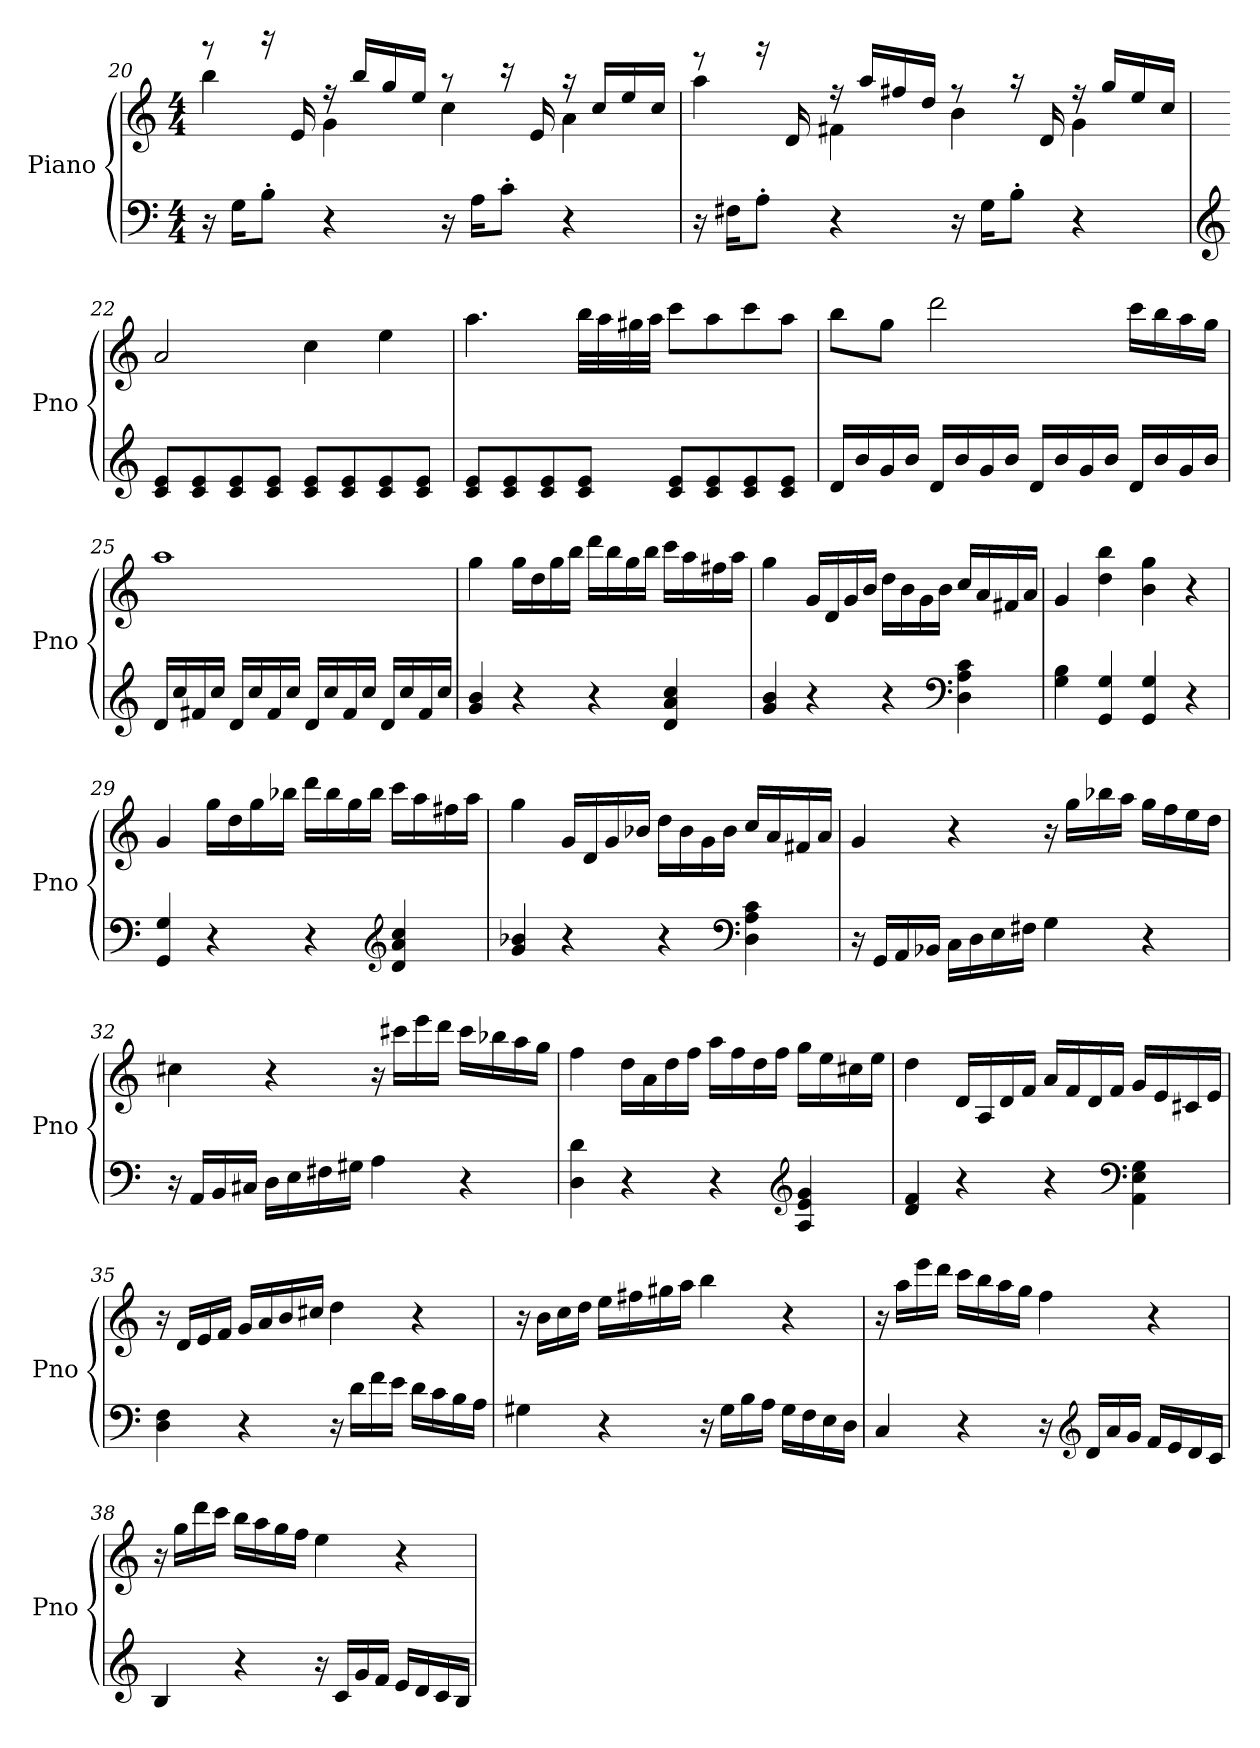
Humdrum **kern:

**kern	**kern
*part2	*part1
*staff2	*staff1
*I"Piano	*I"Piano
*I'Pno	*I'Pno
!!LO:LB:g=z
*clefF4	*clefG2
*k[]	*k[]
*M4/4	*M4/4
=20	=20
*	*^
16r	8r	4bb\
16G\KL	.	.
8B'\J	16r	.
.	16e/	.
4r	16r	4g\
.	16bb/LL	.
.	16gg/	.
.	16ee/JJ	.
16r	8r	4cc\
16A\KL	.	.
8c'\J	16r	.
.	16e/	.
4r	16r	4a\
.	16cc/LL	.
.	16ee/	.
.	16cc/JJ	.
=21	=21	=21
16r	8r	4aa\
16F#X\KL	.	.
8A'\J	16r	.
.	16d/	.
4r	16r	4f#X\
.	16aa/LL	.
.	16ff#X/	.
.	16dd/JJ	.
16r	8r	4b\
16G\KL	.	.
8B'\J	16r	.
.	16d/	.
4r	16r	4g\
.	16gg/LL	.
.	16ee/	.
.	16cc/JJ	.
*	*v	*v
=22	=22
*clefG2	*
8c/ 8e/L	2a/
8c/ 8e/	.
8c/ 8e/	.
8c/ 8e/J	.
8c/ 8e/L	4cc\
8c/ 8e/	.
8c/ 8e/	4ee\
8c/ 8e/J	.
!!LO:LB:g=z
=23	=23
8c/ 8e/L	4.aa\
8c/ 8e/	.
8c/ 8e/	.
8c/ 8e/J	32bb\LLL
.	32aa\
.	32gg#X\
.	32aa\JJJ
8c/ 8e/L	8ccc\L
8c/ 8e/	8aa\
8c/ 8e/	8ccc\
8c/ 8e/J	8aa\J
=24	=24
16d/LL	8bb\L
16b/	.
16g/	8gg\J
16b/JJ	.
16d/LL	2ddd\
16b/	.
16g/	.
16b/JJ	.
16d/LL	.
16b/	.
16g/	.
16b/JJ	.
16d/LL	16ccc\LL
16b/	16bb\
16g/	16aa\
16b/JJ	16gg\JJ
=25	=25
16d/LL	1aa
16cc/	.
16f#X/	.
16cc/JJ	.
16d/LL	.
16cc/	.
16f#/	.
16cc/JJ	.
16d/LL	.
16cc/	.
16f#/	.
16cc/JJ	.
16d/LL	.
16cc/	.
16f#/	.
16cc/JJ	.
!!LO:LB:g=z
=26	=26
4g/ 4b/	4gg\
4r	16gg\LL
.	16dd\
.	16gg\
.	16bb\JJ
4r	16ddd\LL
.	16bb\
.	16gg\
.	16bb\JJ
4d/ 4a/ 4cc/	16ccc\LL
.	16aa\
.	16ff#X\
.	16aa\JJ
=27	=27
4g/ 4b/	4gg\
4r	16g/LL
.	16d/
.	16g/
.	16b/JJ
4r	16dd\LL
.	16b\
.	16g\
.	16b\JJ
*clefF4	*
4D\ 4A\ 4c\	16cc/LL
.	16a/
.	16f#X/
.	16a/JJ
=28	=28
4G\ 4B\	4g/
4GG/ 4G/	4dd\ 4bb\
4GG/ 4G/	4b\ 4gg\
4r	4r
!!LO:LB:g=z
=29	=29
4GG/ 4G/	4g/
4r	16gg\LL
.	16dd\
.	16gg\
.	16bb-X\JJ
4r	16ddd\LL
.	16bb-\
.	16gg\
.	16bb-\JJ
*clefG2	*
4d/ 4a/ 4cc/	16ccc\LL
.	16aa\
.	16ff#X\
.	16aa\JJ
=30	=30
4g/ 4b-X/	4gg\
4r	16g/LL
.	16d/
.	16g/
.	16b-X/JJ
4r	16dd\LL
.	16b-\
.	16g\
.	16b-\JJ
*clefF4	*
4D\ 4A\ 4c\	16cc/LL
.	16a/
.	16f#X/
.	16a/JJ
!!LO:LB:g=z
=31	=31
16r	4g/
16GG/LL	.
16AA/	.
16BB-X/JJ	.
16C\LL	4r
16D\	.
16E\	.
16F#X\JJ	.
4G\	16r
.	16gg\LL
.	16bb-X\
.	16aa\JJ
4r	16gg\LL
.	16ff\
.	16ee\
.	16dd\JJ
=32	=32
16r	4cc#X\
16AA/LL	.
16BB/	.
16C#X/JJ	.
16D\LL	4r
16E\	.
16F#X\	.
16G#X\JJ	.
4A\	16r
.	16ccc#X\LL
.	16eee\
.	16ddd\JJ
4r	16ccc#\LL
.	16bb-X\
.	16aa\
.	16gg\JJ
!!LO:PB:g=z
=33	=33
4D\ 4d\	4ff\
4r	16dd\LL
.	16a\
.	16dd\
.	16ff\JJ
4r	16aa\LL
.	16ff\
.	16dd\
.	16ff\JJ
*clefG2	*
4A/ 4e/ 4g/	16gg\LL
.	16ee\
.	16cc#X\
.	16ee\JJ
=34	=34
4d/ 4f/	4dd\
4r	16d/LL
.	16A/
.	16d/
.	16f/JJ
4r	16a/LL
.	16f/
.	16d/
.	16f/JJ
*clefF4	*
4AA\ 4E\ 4G\	16g/LL
.	16e/
.	16c#X/
.	16e/JJ
=35	=35
4D\ 4F\	16r
.	16d/LL
.	16e/
.	16f/JJ
4r	16g/LL
.	16a/
.	16b/
.	16cc#X/JJ
16r	4dd\
16d\LL	.
16f\	.
16e\JJ	.
16d\LL	4r
16c\	.
16B\	.
16A\JJ	.
!!LO:LB:g=z
=36	=36
4G#X\	16r
.	16b\LL
.	16cc\
.	16dd\JJ
4r	16ee\LL
.	16ff#X\
.	16gg#X\
.	16aa\JJ
16r	4bb\
16G#\LL	.
16B\	.
16A\JJ	.
16G#\LL	4r
16F\	.
16E\	.
16D\JJ	.
=37	=37
4C/	16r
.	16aa\LL
.	16eee\
.	16ddd\JJ
4r	16ccc\LL
.	16bb\
.	16aa\
.	16gg\JJ
16r	4ff\
*clefG2	*
16d/LL	.
16a/	.
16g/JJ	.
16f/LL	4r
16e/	.
16d/	.
16c/JJ	.
!!LO:LB:g=z
=38	=38
4B/	16r
.	16gg\LL
.	16ddd\
.	16ccc\JJ
4r	16bb\LL
.	16aa\
.	16gg\
.	16ff\JJ
16r	4ee\
16c/LL	.
16g/	.
16f/JJ	.
16e/LL	4r
16d/	.
16c/	.
16B/JJ	.
=	=
*-	*-
